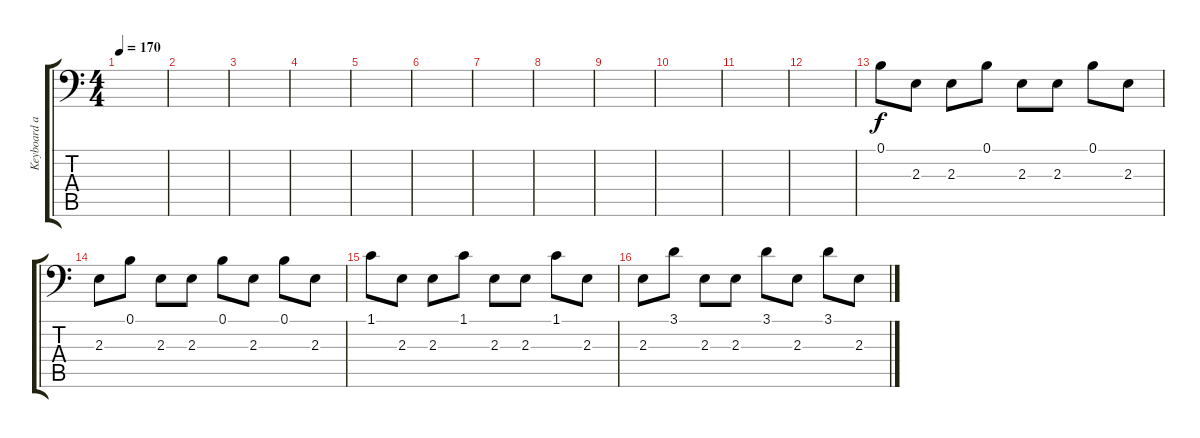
\track ("Keyboard and effects" "Keyboard a") {instrument fx4atmosphere}
\staff {score tabs}
\tuning (B3 Gb3 D3 A2 E2 A1) {hide}
\ts (4 4)
\tempo 170
\clef f4
\ks c
|
|
|
|
|
|
|
|
|
|
|
|
0.1.8{instrument fx4atmosphere} 2.3.8 2.3.8 0.1.8 2.3.8 2.3.8 0.1.8 2.3.8 |
2.3.8 0.1.8 2.3.8 2.3.8 0.1.8 2.3.8 0.1.8 2.3.8 |
1.1.8 2.3.8 2.3.8 1.1.8 2.3.8 2.3.8 1.1.8 2.3.8 |
2.3.8 3.1.8 2.3.8 2.3.8 3.1.8 2.3.8 3.1.8 2.3.8
